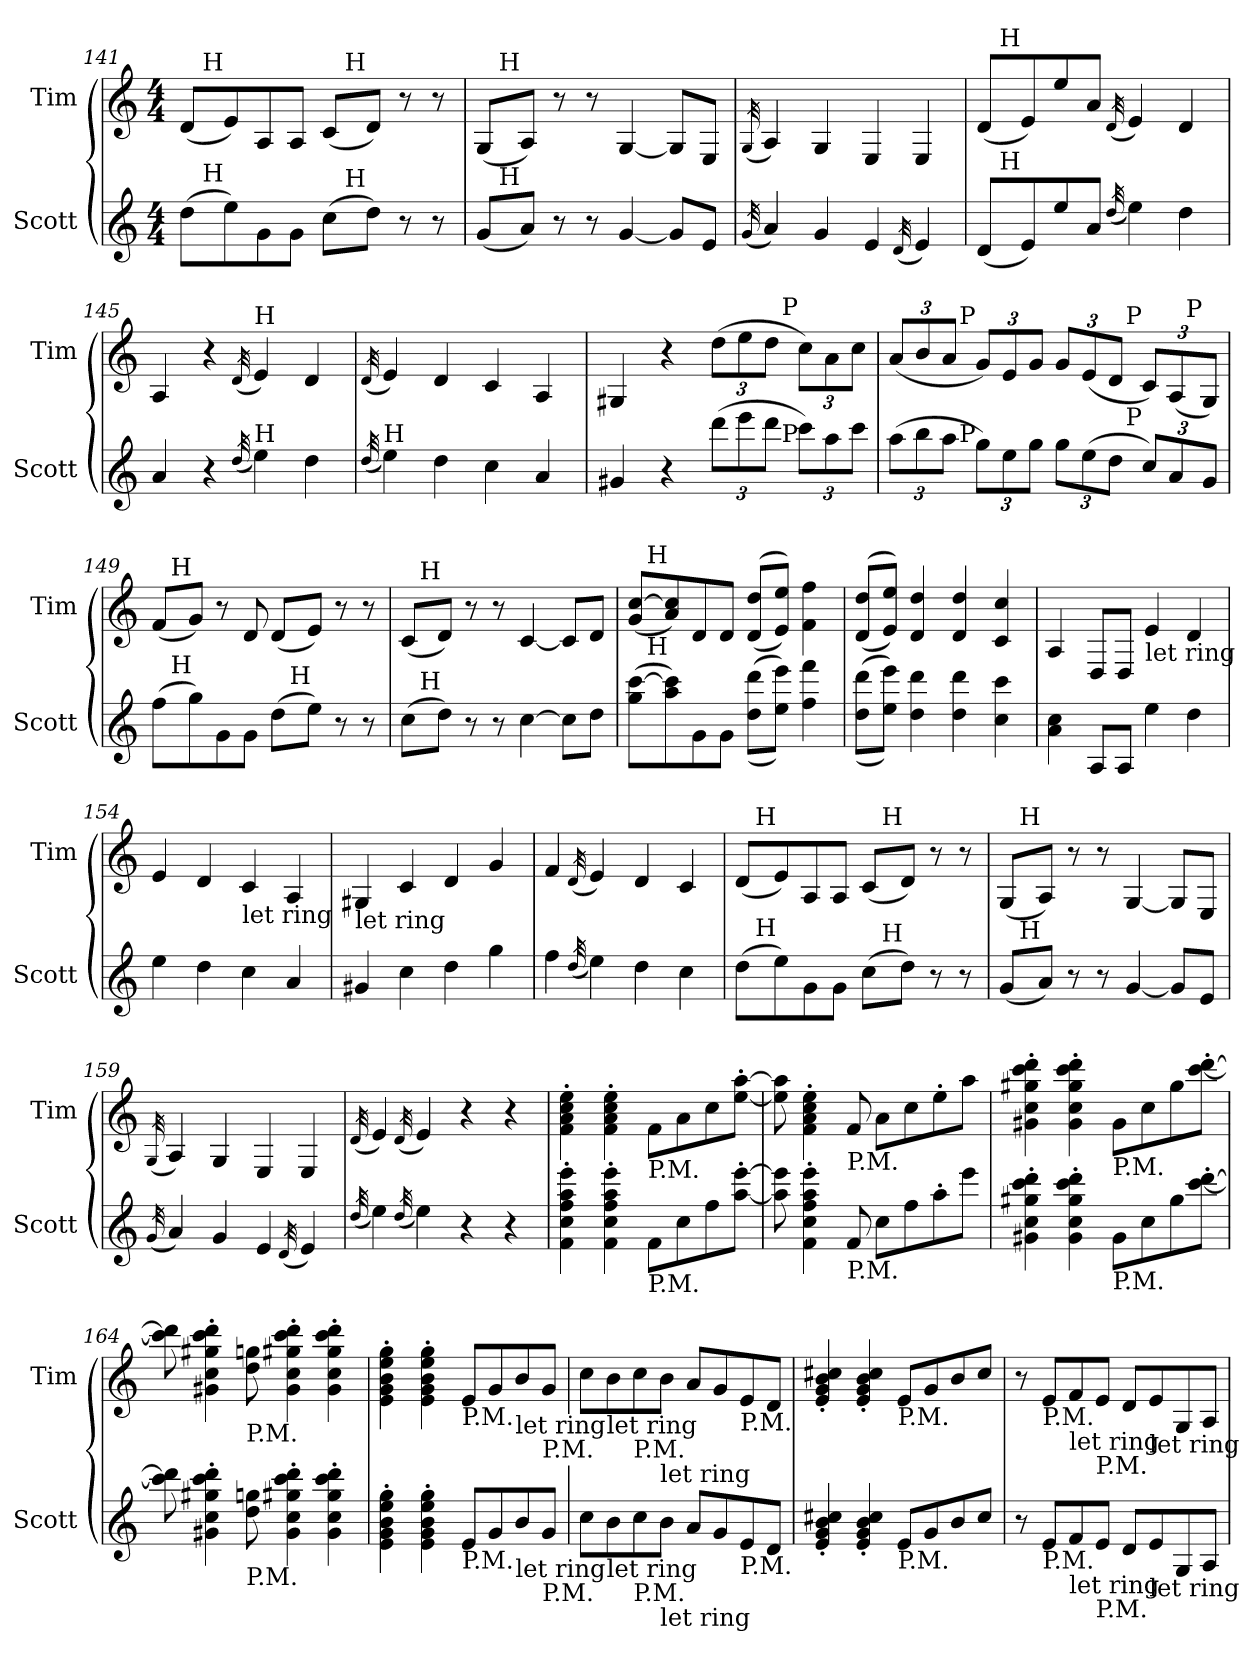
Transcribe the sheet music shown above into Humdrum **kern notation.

**kern	**kern
*part2	*part1
*staff2	*staff1
*I"Scott	*I"Tim
*I'Scott	*I'Tim
*clefG2	*clefG2
*ITrd7c12	*ITrd7c12
*k[]	*k[]
*C:	*C:
*M4/4	*M4/4
=141	=141
*^	*^
*	*^	*	*^
(8d\L	16ryy	2ryy	(8D/L	16ryy	2ryy
!	!	!	!	!LO:TX:a:t=H	!
!	!LO:TX:a:t=H	!	!	!	!
.	2...ryy	.	.	2...ryy	.
8e\)	.	.	8E/)	.	.
8G\	.	.	8AA/	.	.
8G\J	.	.	8AA/J	.	.
(8c\L	.	16ryy	(8C/L	.	16ryy
!	!	!	!	!	!LO:TX:a:t=H
!	!	!LO:TX:a:t=H	!	!	!
.	.	4..ryy	.	.	4..ryy
8d\J)	.	.	8D/J)	.	.
8r	.	.	8r	.	.
8r	.	.	8r	.	.
*	*v	*v	*	*	*
*	*	*	*v	*v
!!LO:LB:g=z
=142	=142	=142	=142
(8G/L	16ryy	(8GG/L	16ryy
!	!	!	!LO:TX:a:t=H
!	!LO:TX:a:t=H	!	!
.	2...ryy	.	2...ryy
8A/J)	.	8AA/J)	.
8r	.	8r	.
8r	.	8r	.
[4G/	.	[4GG/	.
8G/L]	.	8GG/L]	.
8E/J	.	8EE/J	.
*v	*v	*	*
*	*v	*v
=143	=143
(32qG/	(32qGG/
4A/)	4AA/)
4G/	4GG/
4E/	4EE/
(32qD/	.
4E/)	4EE/
=144	=144
*^	*^
(8D/L	16ryy	(8D/L	16ryy
!	!	!	!LO:TX:a:t=H
!	!LO:TX:a:t=H	!	!
.	2...ryy	.	2...ryy
8E/)	.	8E/)	.
8e/	.	8e/	.
8A/J	.	8A/J	.
(32qd/	.	(32qD/	.
4e\)	.	4E/)	.
4d\	.	4D/	.
*v	*v	*	*
*	*v	*v
=145	=145
4A/	4AA/
4r	4r
(32qd/	(32qD/
!	!LO:TX:a:t=H
!LO:TX:a:t=H	!
4e\)	4E/)
4d\	4D/
=146	=146
(32qd/	(32qD/
!LO:TX:a:t=H	!
4e\)	4E/)
4d\	4D/
4c\	4C/
4A/	4AA/
!!LO:LB:g=z
=147	=147
*^	*^
4G#X/	3%2ryy	4GG#X/	3%2ryy
4r	.	4r	.
*Xbrackettup	*	*Xbrackettup	*
(12dd\L	.	(12d\L	.
12ee\	.	12e\	.
12dd\J	24ryy	12d\J	24ryy
!	!	!	!LO:TX:a:t=P
!	!LO:TX:a:t=P	!	!
.	6..ryy	.	6..ryy
12cc\L)	.	12c\L)	.
12a\	.	12A\	.
12cc\J	.	12c\J	.
=148	=148	=148	=148
*	*^	*	*^
(12a\L	6ryy	3%2ryy	(12A/L	6ryy	3%2ryy
12b\	.	.	12B/	.	.
12a\J	24ryy	.	12A/J	24ryy	.
!	!	!	!	!LO:TX:a:t=P	!
!	!LO:TX:a:t=P	!	!	!	!
.	3%2ryy	.	.	3%2ryy	.
12g\L)	.	.	12G/L)	.	.
12e\	.	.	12E/	.	.
12g\J	.	.	12G/J	.	.
12g\L	.	.	12G/L	.	.
(12e\	.	.	(12E/	.	.
12d\J	.	24ryy	12D/J	.	24ryy
!	!	!	!	!	!LO:TX:a:t=P
!	!	!LO:TX:a:t=P	!	!	!
.	.	6..ryy	.	.	6..ryy
12c/L)	.	.	12C/L)	.	.
12A/	.	.	(12AA/	.	.
!	!	!	!	!LO:TX:a:t=P	!
.	12.ryy	.	.	12.ryy	.
12G/J	.	.	12GG/J)	.	.
*	*	*	*	*v	*v
=149	=149	=149	=149	=149
(8f\L	16ryy	2ryy	(8F/L	16ryy
!	!	!	!	!LO:TX:a:t=H
!	!LO:TX:a:t=H	!	!	!
.	2...ryy	.	.	2...ryy
8g\)	.	.	8G/J)	.
8G\	.	.	8r	.
8G\J	.	.	8D/	.
(8d\L	.	16ryy	(8D/L	.
!	!	!LO:TX:a:t=H	!	!
.	.	4..ryy	.	.
8e\J)	.	.	8E/J)	.
8r	.	.	8r	.
8r	.	.	8r	.
*	*v	*v	*	*
!!LO:LB:g=z	!!
=150	=150	=150	=150
(8c\L	16ryy	(8C/L	16ryy
!	!	!	!LO:TX:a:t=H
!	!LO:TX:a:t=H	!	!
.	2...ryy	.	2...ryy
8d\J)	.	8D/J)	.
8r	.	8r	.
8r	.	8r	.
[4c\	.	[4C/	.
8c\L]	.	8C/L]	.
8d\J	.	8D/J	.
=151	=151	=151	=151
(8g\ [8cc\L	16ryy	(8G/ [8c/L	16ryy
!	!	!	!LO:TX:a:t=H
!	!LO:TX:a:t=H	!	!
.	2...ryy	.	2...ryy
8a\ 8cc\])	.	8A/ 8c/])	.
8G\	.	8D/	.
8G\J	.	8D/J	.
((8d\ 8dd\L	.	((8D/ 8d/L	.
8e\ 8ee\J))	.	8E/ 8e/J))	.
4f\ 4ff\	.	4F\ 4f\	.
*v	*v	*	*
*	*v	*v
=152	=152
((8d\ 8dd\L	((8D/ 8d/L
8e\ 8ee\J))	8E/ 8e/J))
4d\ 4dd\	4D/ 4d/
4d\ 4dd\	4D/ 4d/
4c\ 4cc\	4C/ 4c/
=153	=153
4A\ 4c\	4AA/
8AA/L	8DD/L
8AA/J	8DD/J
!	!LO:TX:b:t=let ring
4e\	4E/
4d\	4D/
=154	=154
4e\	4E/
4d\	4D/
!	!LO:TX:b:t=let ring
4c\	4C/
4A/	4AA/
!!LO:PB:g=z
=155	=155
!	!LO:TX:b:t=let ring
4G#X/	4GG#X/
4c\	4C/
4d\	4D/
4g\	4G/
=156	=156
4f\	4F/
(32qd/	(32qD/
4e\)	4E/)
4d\	4D/
4c\	4C/
=157	=157
*^	*^
*	*^	*	*^
(8d\L	16ryy	2ryy	(8D/L	16ryy	2ryy
!	!	!	!	!LO:TX:a:t=H	!
!	!LO:TX:a:t=H	!	!	!	!
.	2...ryy	.	.	2...ryy	.
8e\)	.	.	8E/)	.	.
8G\	.	.	8AA/	.	.
8G\J	.	.	8AA/J	.	.
(8c\L	.	16ryy	(8C/L	.	16ryy
!	!	!	!	!	!LO:TX:a:t=H
!	!	!LO:TX:a:t=H	!	!	!
.	.	4..ryy	.	.	4..ryy
8d\J)	.	.	8D/J)	.	.
8r	.	.	8r	.	.
8r	.	.	8r	.	.
*	*v	*v	*	*	*
*	*	*	*v	*v
=158	=158	=158	=158
(8G/L	16ryy	(8GG/L	16ryy
!	!	!	!LO:TX:a:t=H
!	!LO:TX:a:t=H	!	!
.	2...ryy	.	2...ryy
8A/J)	.	8AA/J)	.
8r	.	8r	.
8r	.	8r	.
[4G/	.	[4GG/	.
8G/L]	.	8GG/L]	.
8E/J	.	8EE/J	.
*v	*v	*	*
*	*v	*v
=159	=159
(32qG/	(32qGG/
4A/)	4AA/)
4G/	4GG/
4E/	4EE/
(32qD/	.
4E/)	4EE/
!!LO:LB:g=z
=160	=160
(32qd/	(32qD/
4e\)	4E/)
(32qd/	(32qD/
4e\)	4E/)
4r	4r
4r	4r
=161	=161
4F\' 4c\' 4f\' 4a\' 4ee\'	4F\' 4A\' 4c\' 4e\'
4F\' 4c\' 4f\' 4a\' 4ee\'	4F\' 4A\' 4c\' 4e\'
!	!LO:TX:b:t=P.M.
!LO:TX:b:t=P.M.	!
8F\L	8F\L
8c\	8A\
8f\	8c\
[8a\' [8ee\'J	[8e\' [8a\'J
=162	=162
8a\] 8ee\]	8e\] 8a\]
4F\' 4c\' 4f\' 4a\' 4ee\'	4F\' 4A\' 4c\' 4e\'
!	!LO:TX:b:t=P.M.
!LO:TX:b:t=P.M.	!
8F/	8F/
8c\L	8A\L
8f\	8c\
8a'\	8e'\
8ee\J	8a\J
=163	=163
4G#X\' 4c\' 4g#X\' 4cc\' 4dd\'	4G#X\' 4c\' 4g#X\' 4cc\' 4dd\'
4G#\' 4c\' 4g#\' 4cc\' 4dd\'	4G#\' 4c\' 4g#\' 4cc\' 4dd\'
!	!LO:TX:b:t=P.M.
!LO:TX:b:t=P.M.	!
8G#\L	8G#\L
8c\	8c\
8g#\	8g#\
[8cc\' [8dd\'J	[8cc\' [8dd\'J
!!LO:LB:g=z
=164	=164
8cc\] 8dd\]	8cc\] 8dd\]
4G#X\' 4c\' 4g#X\' 4cc\' 4dd\'	4G#X\' 4c\' 4g#X\' 4cc\' 4dd\'
!	!LO:TX:b:t=P.M.
!LO:TX:b:t=P.M.	!
8d\ 8gn\	8d\ 8gn\
4G#\' 4c\' 4g#X\' 4cc\' 4dd\'	4G#\' 4c\' 4g#X\' 4cc\' 4dd\'
4G#\' 4c\' 4g#\' 4cc\' 4dd\'	4G#\' 4c\' 4g#\' 4cc\' 4dd\'
=165	=165
4E\' 4G\' 4B\' 4e\' 4g\'	4E\' 4G\' 4B\' 4e\' 4g\'
4E\' 4G\' 4B\' 4e\' 4g\'	4E\' 4G\' 4B\' 4e\' 4g\'
!	!LO:TX:b:t=P.M.
!LO:TX:b:t=P.M.	!
8E/L	8E/L
8G/	8G/
!	!LO:TX:b:t=let ring
!LO:TX:b:t=let ring	!
8B/	8B/
!	!LO:TX:b:t=P.M.
!LO:TX:b:t=P.M.	!
8G/J	8G/J
=166	=166
8c\L	8c\L
!	!LO:TX:b:t=let ring
!LO:TX:b:t=let ring	!
8B\	8B\
!	!LO:TX:b:t=P.M.
!LO:TX:b:t=P.M.	!
8c\	8c\
!	!LO:TX:b:t=let ring
!LO:TX:b:t=let ring	!
8B\J	8B\J
8A/L	8A/L
8G/	8G/
!	!LO:TX:b:t=P.M.
!LO:TX:b:t=P.M.	!
8E/	8E/
8D/J	8D/J
=167	=167
4E/' 4G/' 4B/' 4c#X/'	4E/' 4G/' 4B/' 4c#X/'
4E/' 4G/' 4B/' 4c#/'	4E/' 4G/' 4B/' 4c#/'
!	!LO:TX:b:t=P.M.
!LO:TX:b:t=P.M.	!
8E/L	8E/L
8G/	8G/
8B/	8B/
8c#/J	8c#/J
!!LO:LB:g=z
=168	=168
8r	8r
!	!LO:TX:b:t=P.M.
!LO:TX:b:t=P.M.	!
8E/L	8E/L
!	!LO:TX:b:t=let ring
!LO:TX:b:t=let ring	!
8F/	8F/
!	!LO:TX:b:t=P.M.
!LO:TX:b:t=P.M.	!
8E/J	8E/J
8D/L	8D/L
!	!LO:TX:b:t=let ring
!LO:TX:b:t=let ring	!
8E/	8E/
8GG/	8GG/
8AA/J	8AA/J
=	=
*-	*-
